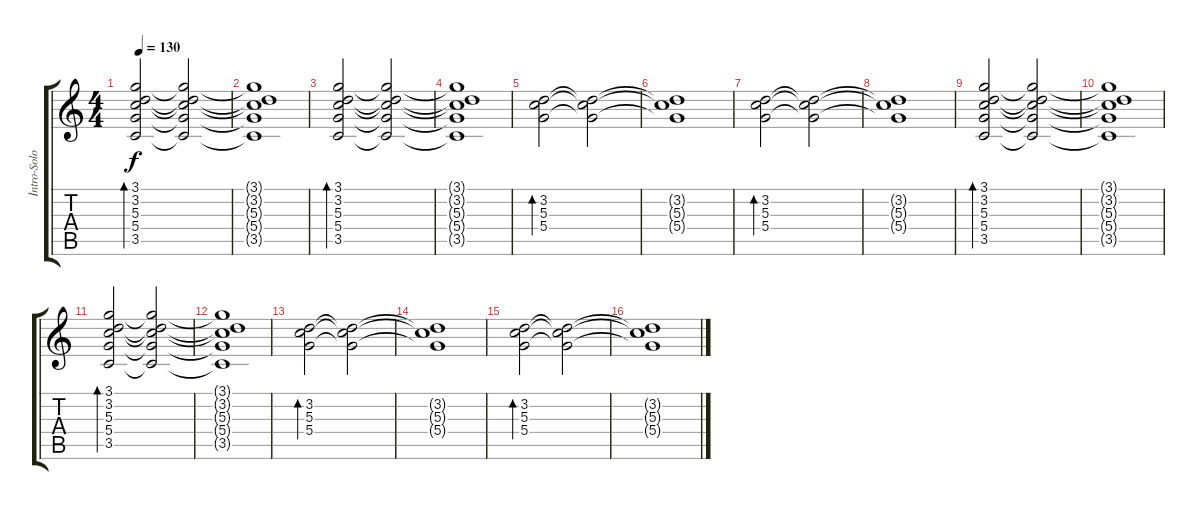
\track ("İntro-Solo" "İntro-Solo") {instrument electricguitarclean}
\staff {score tabs}
\tuning (E4 B3 G3 D3 A2 E2) {hide}
\ts (4 4)
\tempo 130
\clef g2
\ks c
(3.1 3.2 5.3 5.4 3.5).2{bd 480 dy f instrument electricguitarclean} (3.1{t} 3.2{t} 5.3{t} 5.4{t} 3.5{t}).2 |
(3.1{t} 3.2{t} 5.3{t} 5.4{t} 3.5{t}).1 |
(3.1 3.2 5.3 5.4 3.5).2{bd 480} (3.1{t} 3.2{t} 5.3{t} 5.4{t} 3.5{t}).2 |
(3.1{t} 3.2{t} 5.3{t} 5.4{t} 3.5{t}).1 |
(3.2 5.3 5.4).2{bd 480} (3.2{t} 5.3{t} 5.4{t}).2 |
(3.2{t} 5.3{t} 5.4{t}).1 |
(3.2 5.3 5.4).2{bd 480} (3.2{t} 5.3{t} 5.4{t}).2 |
(3.2{t} 5.3{t} 5.4{t}).1 |
(3.1 3.2 5.3 5.4 3.5).2{bd 480} (3.1{t} 3.2{t} 5.3{t} 5.4{t} 3.5{t}).2 |
(3.1{t} 3.2{t} 5.3{t} 5.4{t} 3.5{t}).1 |
(3.1 3.2 5.3 5.4 3.5).2{bd 480} (3.1{t} 3.2{t} 5.3{t} 5.4{t} 3.5{t}).2 |
(3.1{t} 3.2{t} 5.3{t} 5.4{t} 3.5{t}).1 |
(3.2 5.3 5.4).2{bd 480} (3.2{t} 5.3{t} 5.4{t}).2 |
(3.2{t} 5.3{t} 5.4{t}).1 |
(3.2 5.3 5.4).2{bd 480} (3.2{t} 5.3{t} 5.4{t}).2 |
(3.2{t} 5.3{t} 5.4{t}).1
